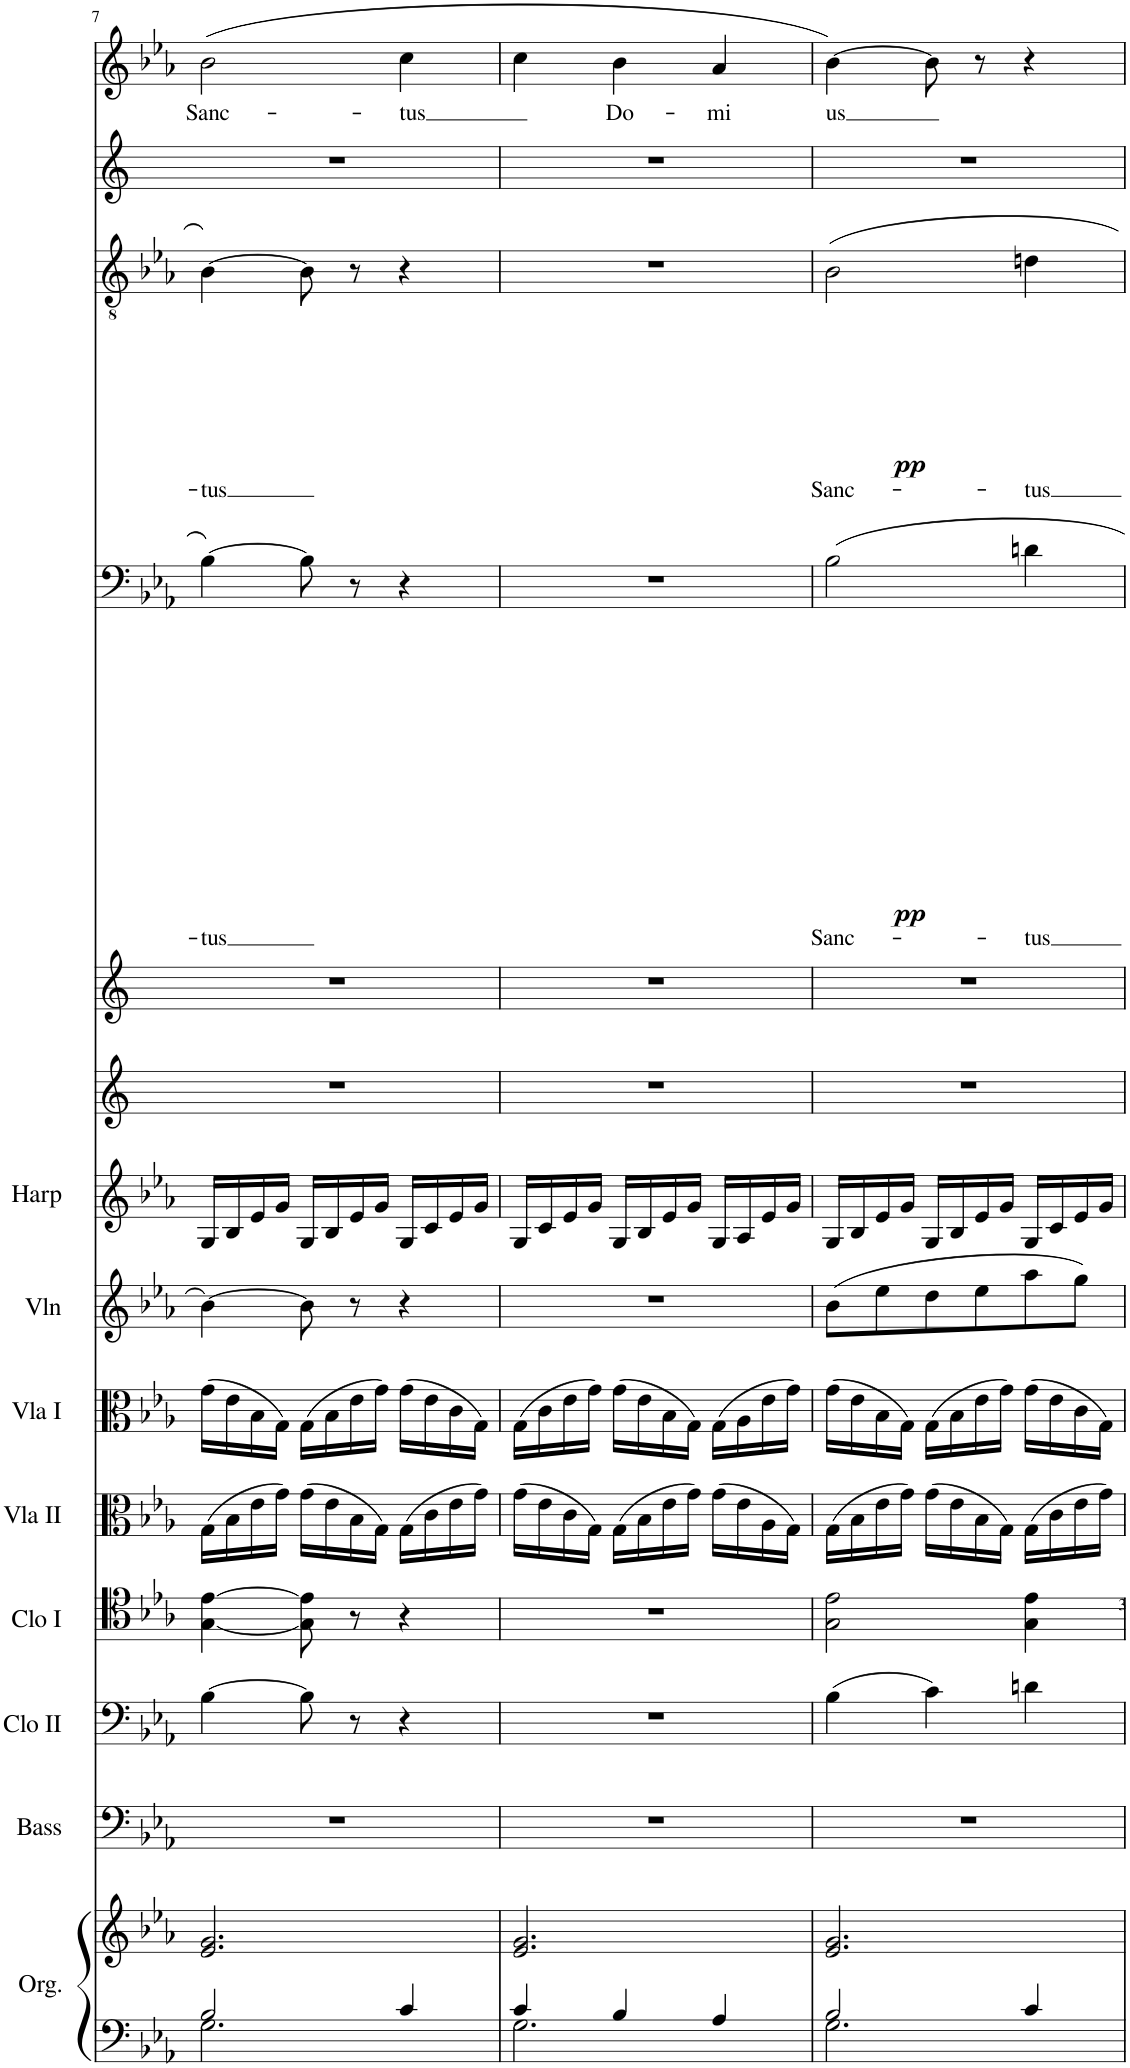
**kern	**kern	**kern	**kern	**kern	**kern	**kern	**kern	**kern	**kern	**kern	**kern	**text	**dynam	**kern	**text	**dynam	**kern	**kern	**text
*part14	*part14	*part13	*part12	*part11	*part10	*part9	*part8	*part7	*part6	*part5	*part4	*part4	*part4	*part3	*part3	*part3	*part2	*part1	*part1
*staff15	*staff14	*staff13	*staff12	*staff11	*staff10	*staff9	*staff8	*staff7	*staff6	*staff5	*staff4	*staff4	*staff4	*staff3	*staff3	*staff3	*staff2	*staff1	*staff1
*I"Organ	*	*I"Double Bass	*I"Cello II	*I"Cello I	*I"Viola II	*I"Viola I	*I"Violin	*I"Harp	*I"Trumpet in F	*I"Horn in F I,II	*I"Bass	*	*	*I"Tenor	*	*	*I"Alto	*I"Soprano	*
*I'Org.	*	*I'Bass	*I'Clo II	*I'Clo I	*I'Vla II	*I'Vla I	*I'Vln	*I'Harp	*I'Tpt	*I'Hn	*	*	*	*	*	*	*	*	*
!!LO:PB:g=z
*clefF4	*clefG2	*clefF4	*clefF4	*clefC4	*clefC3	*clefC3	*clefG2	*clefG2	*clefG2	*clefG2	*clefF4	*	*	*clefGv2	*	*	*clefG2	*clefG2	*
*	*	*	*	*	*	*	*	*	*Trd-3c-5	*Trd4c7	*	*	*	*	*	*	*	*	*
*k[b-e-a-]	*k[b-e-a-]	*k[b-e-a-]	*k[b-e-a-]	*k[b-e-a-]	*k[b-e-a-]	*k[b-e-a-]	*k[b-e-a-]	*k[b-e-a-]	*k[]	*k[]	*k[b-e-a-]	*	*	*k[b-e-a-]	*	*	*k[]	*k[b-e-a-]	*
*M3/4	*M3/4	*M3/4	*M3/4	*M3/4	*M3/4	*M3/4	*M3/4	*M3/4	*M3/4	*M3/4	*M3/4	*	*	*M3/4	*	*	*M3/4	*M3/4	*
=7	=7	=7	=7	=7	=7	=7	=7	=7	=7	=7	=7	=7	=7	=7	=7	=7	=7	=7	=7
*^	*	*	*	*	*	*	*	*	*	*	*	*	*	*	*	*	*	*	*
!	!	!	!	!	!	!	!	!	!	!	!	!	!LO:LY:b	!	!	!LO:LY:b	!	!	!	!LO:LY:b
2B-/	2.G\	2.e-/ 2.g/	2.r	[4B-\	[4G\ [4e-\	(16G\LL	(16g\LL	[4b-\	16G/LL	2.r	2.r	[4B-\	-tus	.	[4B-\	-tus	.	2.r	(2b-\	Sanc-
.	.	.	.	.	.	16B-\	16e-\	.	16B-/	.	.	.	.	.	.	.	.	.	.	.
.	.	.	.	.	.	16e-\	16B-\	.	16e-/	.	.	.	.	.	.	.	.	.	.	.
.	.	.	.	.	.	16g\JJ)	16G\JJ)	.	16g/JJ	.	.	.	.	.	.	.	.	.	.	.
.	.	.	.	8B-\]	8G\] 8e-\]	(16g\LL	(16G\LL	8b-\]	16G/LL	.	.	8B-\]	.	.	8B-\]	.	.	.	.	.
.	.	.	.	.	.	16e-\	16B-\	.	16B-/	.	.	.	.	.	.	.	.	.	.	.
.	.	.	.	8r	8r	16B-\	16e-\	8r	16e-/	.	.	8r	.	.	8r	.	.	.	.	.
.	.	.	.	.	.	16G\JJ)	16g\JJ)	.	16g/JJ	.	.	.	.	.	.	.	.	.	.	.
!	!	!	!	!	!	!	!	!	!	!	!	!	!	!	!	!	!	!	!	!LO:LY:b
4c/	.	.	.	4r	4r	(16G\LL	(16g\LL	4r	16G/LL	.	.	4r	.	.	4r	.	.	.	4cc\	-tus
.	.	.	.	.	.	16c\	16e-\	.	16c/	.	.	.	.	.	.	.	.	.	.	.
.	.	.	.	.	.	16e-\	16c\	.	16e-/	.	.	.	.	.	.	.	.	.	.	.
.	.	.	.	.	.	16g\JJ)	16G\JJ)	.	16g/JJ	.	.	.	.	.	.	.	.	.	.	.
=8	=8	=8	=8	=8	=8	=8	=8	=8	=8	=8	=8	=8	=8	=8	=8	=8	=8	=8	=8	=8
4c/	2.G\	2.e-/ 2.g/	2.r	2.r	2.r	(16g\LL	(16G\LL	2.r	16G/LL	2.r	2.r	2.r	.	.	2.r	.	.	2.r	4cc\	.
.	.	.	.	.	.	16e-\	16c\	.	16c/	.	.	.	.	.	.	.	.	.	.	.
.	.	.	.	.	.	16c\	16e-\	.	16e-/	.	.	.	.	.	.	.	.	.	.	.
.	.	.	.	.	.	16G\JJ)	16g\JJ)	.	16g/JJ	.	.	.	.	.	.	.	.	.	.	.
!	!	!	!	!	!	!	!	!	!	!	!	!	!	!	!	!	!	!	!	!LO:LY:b
4B-/	.	.	.	.	.	(16G\LL	(16g\LL	.	16G/LL	.	.	.	.	.	.	.	.	.	4b-\	Do-
.	.	.	.	.	.	16B-\	16e-\	.	16B-/	.	.	.	.	.	.	.	.	.	.	.
.	.	.	.	.	.	16e-\	16B-\	.	16e-/	.	.	.	.	.	.	.	.	.	.	.
.	.	.	.	.	.	16g\JJ)	16G\JJ)	.	16g/JJ	.	.	.	.	.	.	.	.	.	.	.
!	!	!	!	!	!	!	!	!	!	!	!	!	!	!	!	!	!	!	!	!LO:LY:b
4A-/	.	.	.	.	.	(16g\LL	(16G\LL	.	16G/LL	.	.	.	.	.	.	.	.	.	4a-/	-mi
.	.	.	.	.	.	16e-\	16A-\	.	16A-/	.	.	.	.	.	.	.	.	.	.	.
.	.	.	.	.	.	16A-\	16e-\	.	16e-/	.	.	.	.	.	.	.	.	.	.	.
.	.	.	.	.	.	16G\JJ)	16g\JJ)	.	16g/JJ	.	.	.	.	.	.	.	.	.	.	.
=9	=9	=9	=9	=9	=9	=9	=9	=9	=9	=9	=9	=9	=9	=9	=9	=9	=9	=9	=9	=9
!	!	!	!	!	!	!	!	!	!	!	!	!	!LO:LY:b	!LO:DY:b	!	!LO:LY:b	!LO:DY:b	!	!	!LO:LY:b
2B-/	2.G\	2.e-/ 2.g/	2.r	(4B-\	2G\ 2e-\	(16G\LL	(16g\LL	(8b-\L	16G/LL	2.r	2.r	2B-\	Sanc-	pp	2B-\	Sanc-	pp	2.r	[4b-\)	-us
.	.	.	.	.	.	16B-\	16e-\	.	16B-/	.	.	.	.	.	.	.	.	.	.	.
.	.	.	.	.	.	16e-\	16B-\	8ee-\	16e-/	.	.	.	.	.	.	.	.	.	.	.
.	.	.	.	.	.	16g\JJ)	16G\JJ)	.	16g/JJ	.	.	.	.	.	.	.	.	.	.	.
.	.	.	.	4c\)	.	(16g\LL	(16G\LL	8dd\	16G/LL	.	.	.	.	.	.	.	.	.	8b-\]	.
.	.	.	.	.	.	16e-\	16B-\	.	16B-/	.	.	.	.	.	.	.	.	.	.	.
.	.	.	.	.	.	16B-\	16e-\	8ee-\	16e-/	.	.	.	.	.	.	.	.	.	8r	.
.	.	.	.	.	.	16G\JJ)	16g\JJ)	.	16g/JJ	.	.	.	.	.	.	.	.	.	.	.
!	!	!	!	!	!	!	!	!	!	!	!	!	!LO:LY:b	!	!	!LO:LY:b	!	!	!	!
4c/	.	.	.	4dn\	4G\ 4e-\	(16G\LL	(16g\LL	8aa-\	16G/LL	.	.	4dn\	-tus	.	4dn\	-tus	.	.	4r	.
.	.	.	.	.	.	16c\	16e-\	.	16c/	.	.	.	.	.	.	.	.	.	.	.
.	.	.	.	.	.	16e-\	16c\	8gg\J)	16e-/	.	.	.	.	.	.	.	.	.	.	.
.	.	.	.	.	.	16g\JJ)	16G\JJ)	.	16g/JJ	.	.	.	.	.	.	.	.	.	.	.
*v	*v	*	*	*	*	*	*	*	*	*	*	*	*	*	*	*	*	*	*	*
=	=	=	=	=	=	=	=	=	=	=	=	=	=	=	=	=	=	=	=
*-	*-	*-	*-	*-	*-	*-	*-	*-	*-	*-	*-	*-	*-	*-	*-	*-	*-	*-	*-
